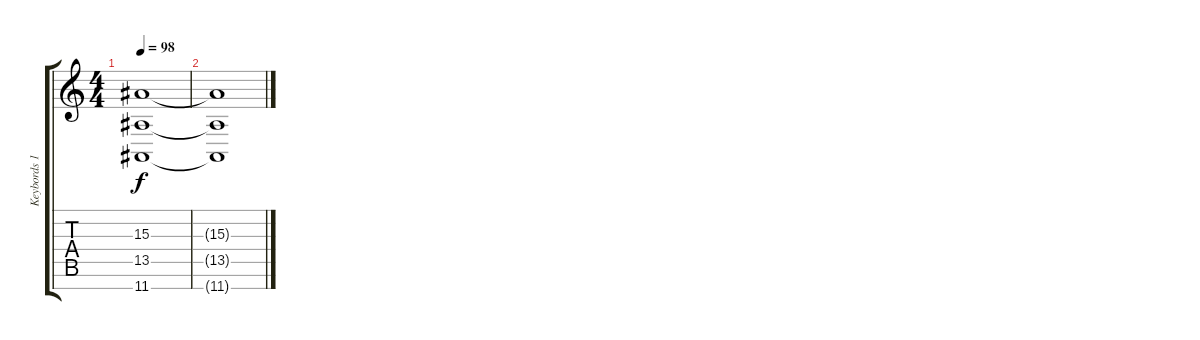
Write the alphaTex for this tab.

\track ("Keybords 1" "Keybords 1") {instrument brightacousticpiano}
\staff {score tabs}
\tuning (E4 B3 G3 D3 A2 E2 B1) {hide}
\ts (4 4)
\tempo 98
\clef g2
\ks c
(15.3{t} 13.5{t} 11.7{t}).1{dy f} |
(15.3{t} 13.5{t} 11.7{t}).1
